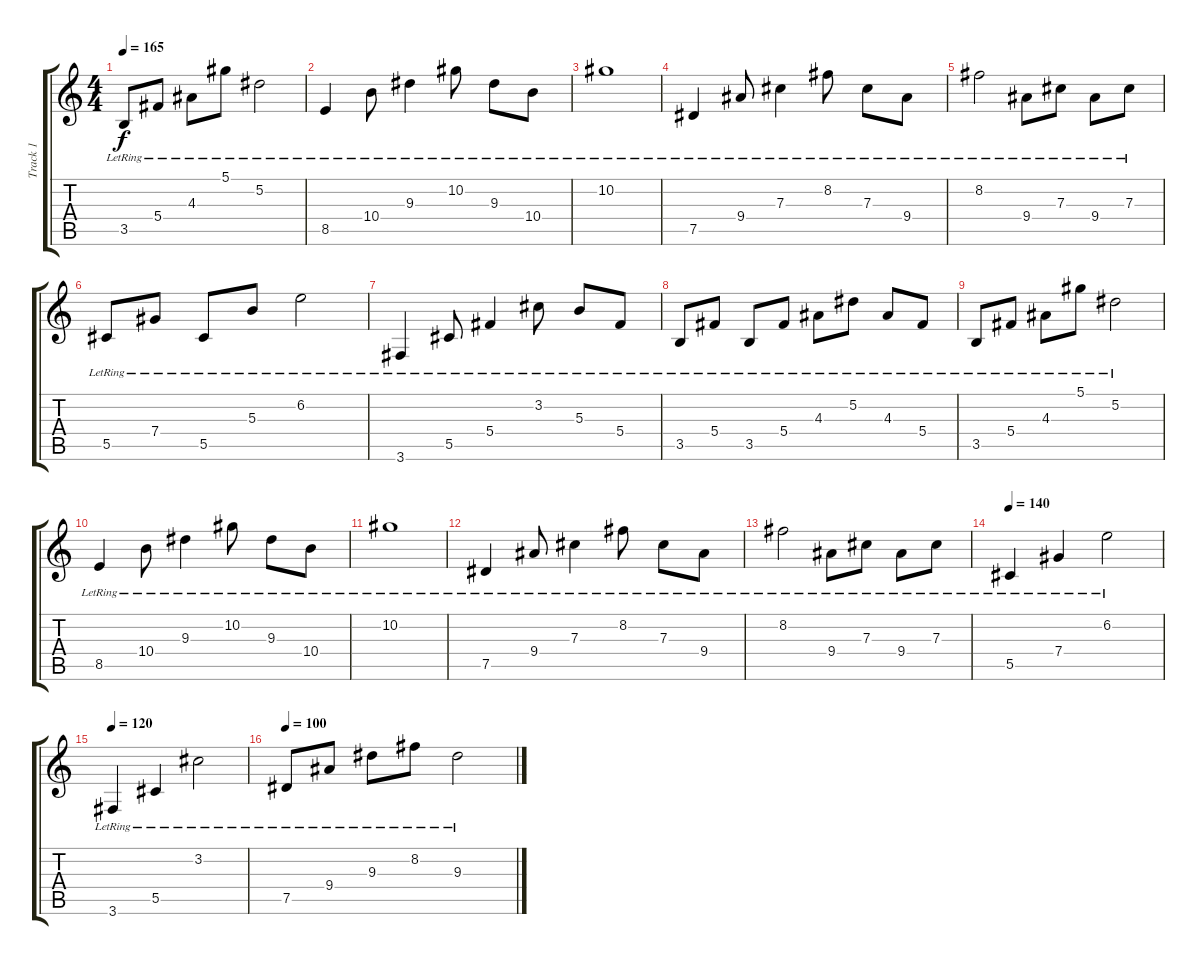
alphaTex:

\track ("Track 1" "Track 1") {instrument acousticguitarsteel}
\staff {score tabs}
\tuning (Eb4 Bb3 Gb3 Db3 Ab2 Eb2) {hide}
\ts (4 4)
\tempo 165
\clef g2
\ks c
3.5{lr}.8{dy f} 5.4{lr}.8 4.3{lr}.8 5.1{lr}.8 5.2{lr}.2 |
8.5{lr}.4 10.4{lr}.8 9.3{lr}.4 10.2{lr}.8 9.3{lr}.8 10.4{lr}.8 |
10.2{lr}.1 |
7.5{lr}.4 9.4{lr}.8 7.3{lr}.4 8.2{lr}.8 7.3{lr}.8 9.4{lr}.8 |
8.2{lr}.2 9.4{lr}.8 7.3{lr}.8 9.4{lr}.8 7.3{lr}.8 |
5.5{lr}.8 7.4{lr}.8 5.5{lr}.8 5.3{lr}.8 6.2{lr}.2 |
3.6{lr}.4 5.5{lr}.8 5.4{lr}.4 3.2{lr}.8 5.3{lr}.8 5.4{lr}.8 |
3.5{lr}.8 5.4{lr}.8 3.5{lr}.8 5.4{lr}.8 4.3{lr}.8 5.2{lr}.8 4.3{lr}.8 5.4{lr}.8 |
3.5{lr}.8 5.4{lr}.8 4.3{lr}.8 5.1{lr}.8 5.2{lr}.2 |
8.5{lr}.4 10.4{lr}.8 9.3{lr}.4 10.2{lr}.8 9.3{lr}.8 10.4{lr}.8 |
10.2{lr}.1 |
7.5{lr}.4 9.4{lr}.8 7.3{lr}.4 8.2{lr}.8 7.3{lr}.8 9.4{lr}.8 |
8.2{lr}.2 9.4{lr}.8 7.3{lr}.8 9.4{lr}.8 7.3{lr}.8 |
\tempo 140
5.5{lr}.4 7.4{lr}.4 6.2{lr}.2 |
\tempo 120
3.6{lr}.4 5.5{lr}.4 3.2{lr}.2 |
\tempo 100
7.5{lr}.8 9.4{lr}.8 9.3{lr}.8 8.2{lr}.8 9.3{lr}.2
